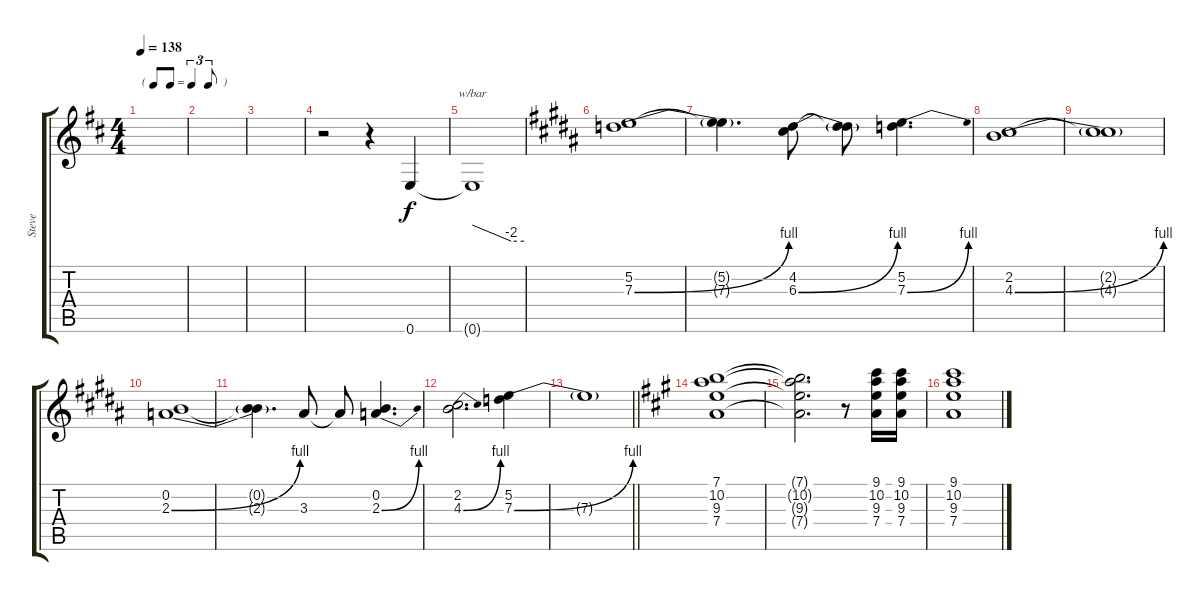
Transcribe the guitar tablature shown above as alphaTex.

\track ("Steve" "Steve") {instrument distortionguitar}
\staff {score tabs}
\tuning (E4 B3 G3 D3 A2 E2) {hide}
\ts (4 4)
\tf triplet8th
\tempo 138
\clef g2
\ks d
|
|
|
r.2 r.4 0.6.4 |
0.6{t}.1{tbe (custom default 0 0 45 -8 60 -8)} |
\ks b
(5.2 7.3{be (bend 0 0 60 4)}).1 |
(5.2{t} 7.3{t}).4{d} (4.2 6.3{be (bend 0 0 60 4)}).8 (4.2{t} 6.3{t}).8 (5.2 7.3{be (bend 0 0 60 4)}).4{d} |
(2.2 4.3{be (bend 0 0 60 4)}).1 |
(2.2{t} 4.3{t}).1 |
(0.2 2.3{be (bend 0 0 60 4)}).1 |
(0.2{t} 2.3{t}).4{d} 3.3.8 3.3{t}.8 (0.2 2.3{be (bend 0 0 60 4)}).4{d} |
(2.2 4.3{be (bend 0 0 60 4)}).2{d} (5.2 7.3{be (bend 0 0 60 4)}).4 |
\barLineRight lightlight
7.3{t}.1 |
\ks a
(7.1 10.2 9.3 7.4).1 |
(7.1{t} 10.2{t} 9.3{t} 7.4{t}).2{d} r.8 (9.1 10.2 9.3 7.4).16 (9.1 10.2 9.3 7.4).16 |
(9.1 10.2 9.3 7.4).1
